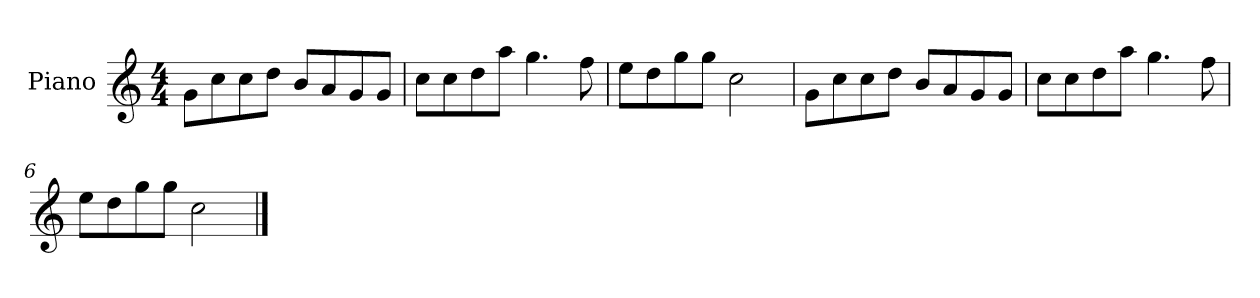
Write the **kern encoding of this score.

**kern
*part1
*staff1
*I"Piano
*I'P-no
*clefG2
*k[]
*M4/4
*MM90
=1
8g\L
8cc\
8cc\
8dd\J
8b/L
8a/
8g/
8g/J
=2
8cc\L
8cc\
8dd\
8aa\J
4.gg\
8ff\
=3
8ee\L
8dd\
8gg\
8gg\J
2cc\
=4
8g\L
8cc\
8cc\
8dd\J
8b/L
8a/
8g/
8g/J
=5
8cc\L
8cc\
8dd\
8aa\J
4.gg\
8ff\
=6
8ee\L
8dd\
8gg\
8gg\J
2cc\
==
*-
